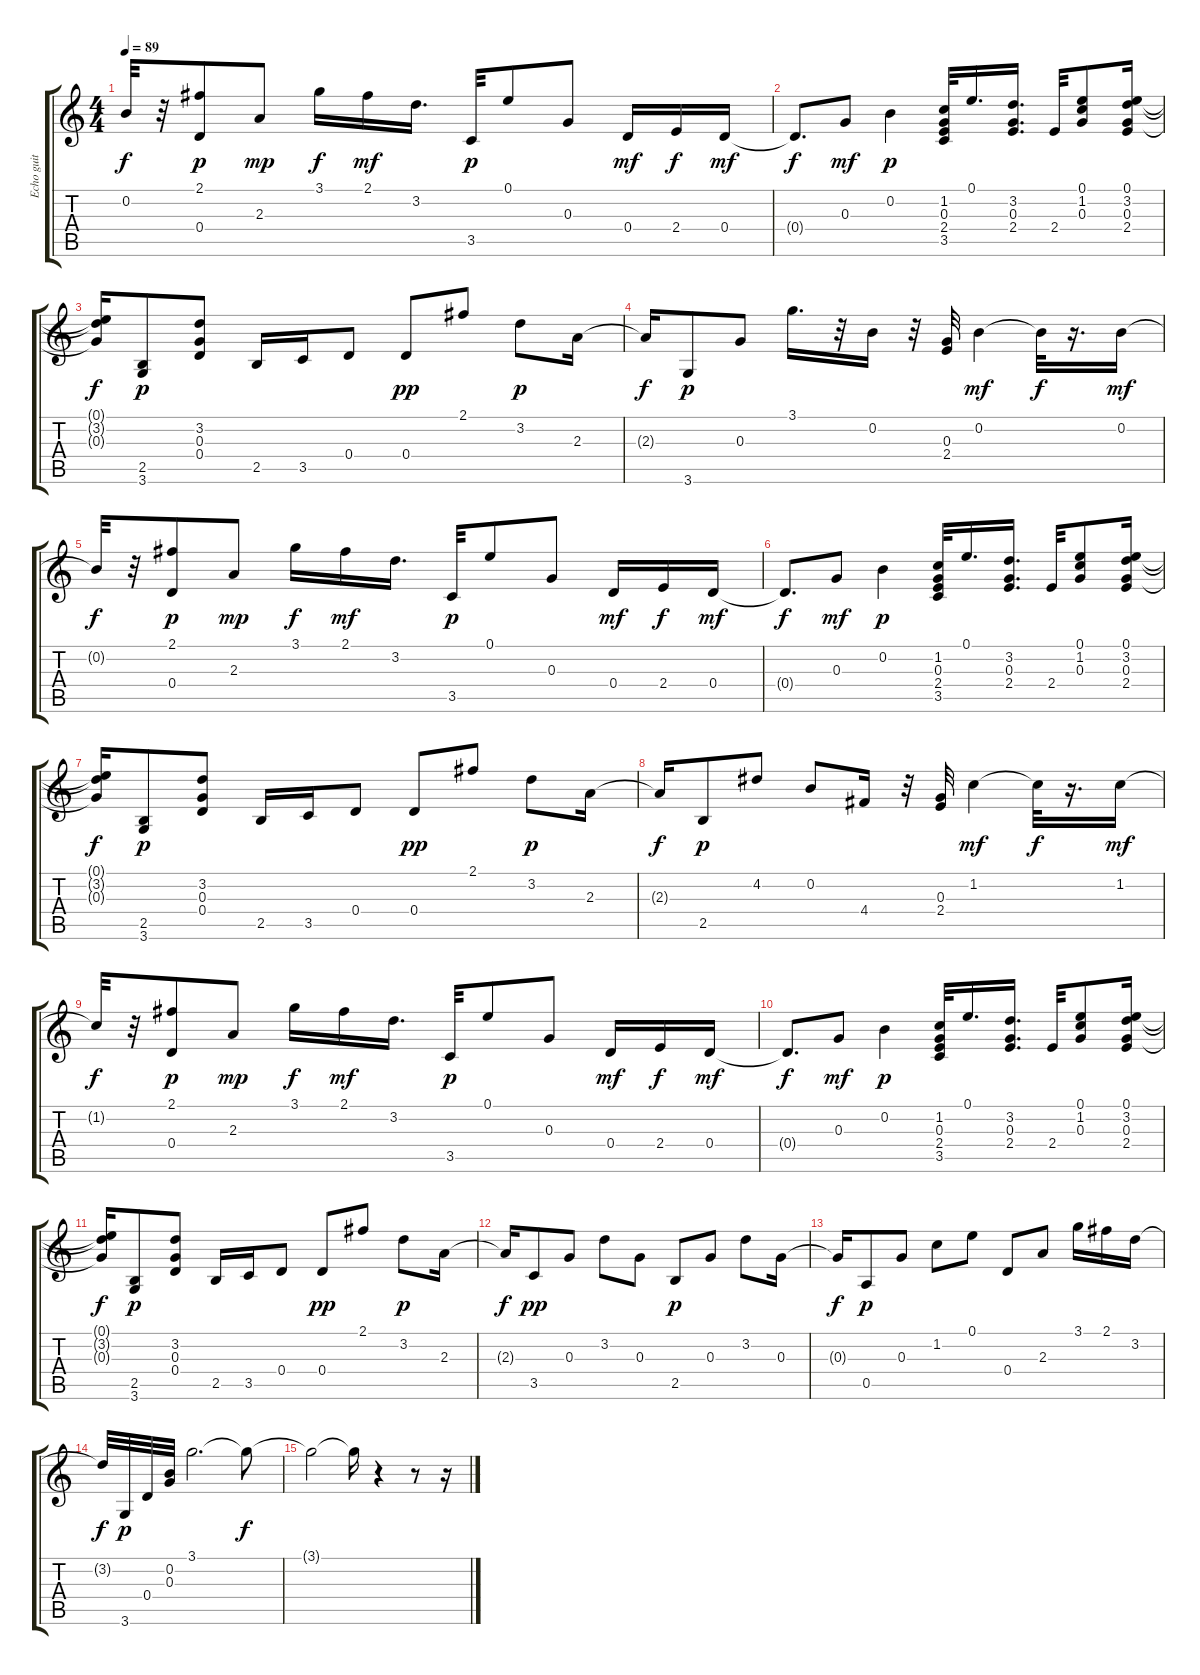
\track ("Echo guit" "Echo guit") {instrument electricguitarclean}
\staff {score tabs}
\tuning (E4 B3 G3 D3 A2 E2) {hide}
\ts (4 4)
\tempo 89
\clef g2
\ks c
0.2{t}.32{dy f} r.32 (2.1 0.4).8{dy p} 2.3.8{dy mp} 3.1.16{dy f} 2.1.16{dy mf} 3.2.16{d} 3.5.32{dy p} 0.1.8 0.3.8 0.4.16{dy mf} 2.4.16{dy f} 0.4.16{dy mf} |
0.4{t}.8{d dy f} 0.3.8{dy mf} 0.2.4{dy p} (1.2 0.3 2.4 3.5).32 0.1.16{d} (3.2 0.3 2.4).16{d} 2.4.32 (0.1 1.2 0.3).8 (0.1 3.2 0.3 2.4).16 |
(0.1{t} 3.2{t} 0.3{t}).16{dy f} (2.5 3.6).8{dy p} (3.2 0.3 0.4).8 2.5.16 3.5.16 0.4.8 0.4.8{dy pp} 2.1.8 3.2.8{dy p} 2.3.16 |
2.3{t}.16{dy f} 3.6.8{dy p} 0.3.8 3.1.16{d} r.32 0.2.16 r.32 (0.3 2.4).32 0.2.4{dy mf} 0.2{t}.32{dy f} r.16{d} 0.2.16{dy mf} |
0.2{t}.32{dy f} r.32 (2.1 0.4).8{dy p} 2.3.8{dy mp} 3.1.16{dy f} 2.1.16{dy mf} 3.2.16{d} 3.5.32{dy p} 0.1.8 0.3.8 0.4.16{dy mf} 2.4.16{dy f} 0.4.16{dy mf} |
0.4{t}.8{d dy f} 0.3.8{dy mf} 0.2.4{dy p} (1.2 0.3 2.4 3.5).32 0.1.16{d} (3.2 0.3 2.4).16{d} 2.4.32 (0.1 1.2 0.3).8 (0.1 3.2 0.3 2.4).16 |
(0.1{t} 3.2{t} 0.3{t}).16{dy f} (2.5 3.6).8{dy p} (3.2 0.3 0.4).8 2.5.16 3.5.16 0.4.8 0.4.8{dy pp} 2.1.8 3.2.8{dy p} 2.3.16 |
2.3{t}.16{dy f} 2.5.8{dy p} 4.2.8 0.2.8 4.4.16 r.32 (0.3 2.4).32 1.2.4{dy mf} 1.2{t}.32{dy f} r.16{d} 1.2.16{dy mf} |
1.2{t}.32{dy f} r.32 (2.1 0.4).8{dy p} 2.3.8{dy mp} 3.1.16{dy f} 2.1.16{dy mf} 3.2.16{d} 3.5.32{dy p} 0.1.8 0.3.8 0.4.16{dy mf} 2.4.16{dy f} 0.4.16{dy mf} |
0.4{t}.8{d dy f} 0.3.8{dy mf} 0.2.4{dy p} (1.2 0.3 2.4 3.5).32 0.1.16{d} (3.2 0.3 2.4).16{d} 2.4.32 (0.1 1.2 0.3).8 (0.1 3.2 0.3 2.4).16 |
(0.1{t} 3.2{t} 0.3{t}).16{dy f} (2.5 3.6).8{dy p} (3.2 0.3 0.4).8 2.5.16 3.5.16 0.4.8 0.4.8{dy pp} 2.1.8 3.2.8{dy p} 2.3.16 |
2.3{t}.16{dy f} 3.5.8{dy pp} 0.3.8 3.2.8 0.3.8 2.5.8{dy p} 0.3.8 3.2.8 0.3.16 |
0.3{t}.16{dy f} 0.5.8{dy p} 0.3.8 1.2.8 0.1.8 0.4.8 2.3.8 3.1.16 2.1.16 3.2.16 |
3.2{t}.32{dy f} 3.6.32{dy p} 0.4.32 (0.2 0.3).32 3.1.2{d} 3.1{t}.8{dy f} |
3.1{t}.2 3.1{t}.16 r.4 r.8 r.16
